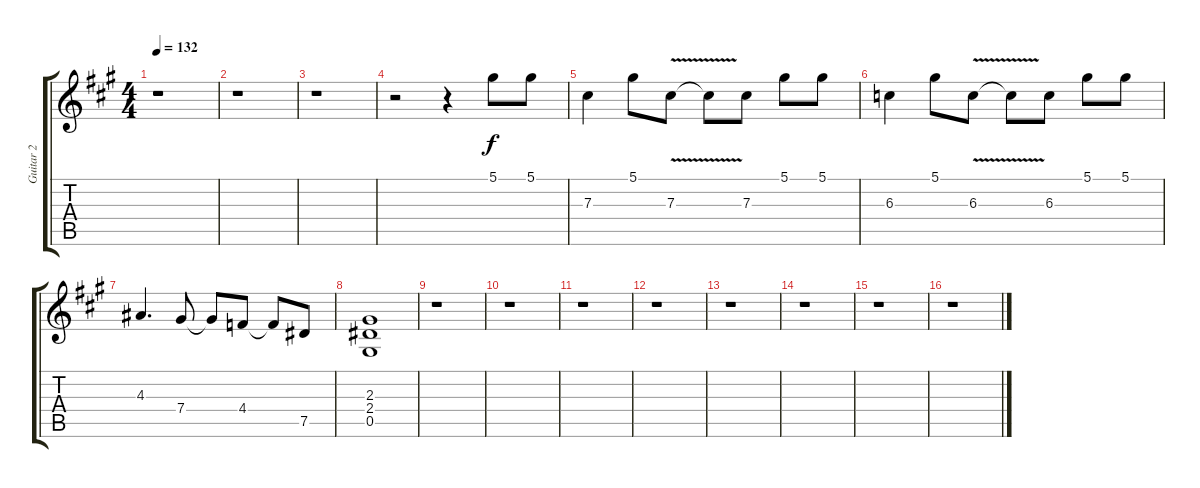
\track ("Guitar 2" "Guitar 2") {instrument distortionguitar}
\staff {score tabs}
\tuning (Eb4 Bb3 Gb3 Db3 Ab2 Eb2) {hide}
\ts (4 4)
\tempo 132
\clef g2
\ks a
r.1{dy f} |
r.1 |
r.1 |
r.2 r.4 5.1.8 5.1.8 |
7.3.4 5.1.8 7.3{v}.8 7.3{t}.8 7.3.8 5.1.8 5.1.8 |
6.3.4 5.1.8 6.3{v}.8 6.3{t}.8 6.3.8 5.1.8 5.1.8 |
4.3.4{d} 7.4.8 7.4{t}.8 4.4.8 4.4{t}.8 7.5.8 |
(2.3 2.4 0.5).1 |
r.1 |
r.1 |
r.1 |
r.1 |
r.1 |
r.1 |
r.1 |
r.1
